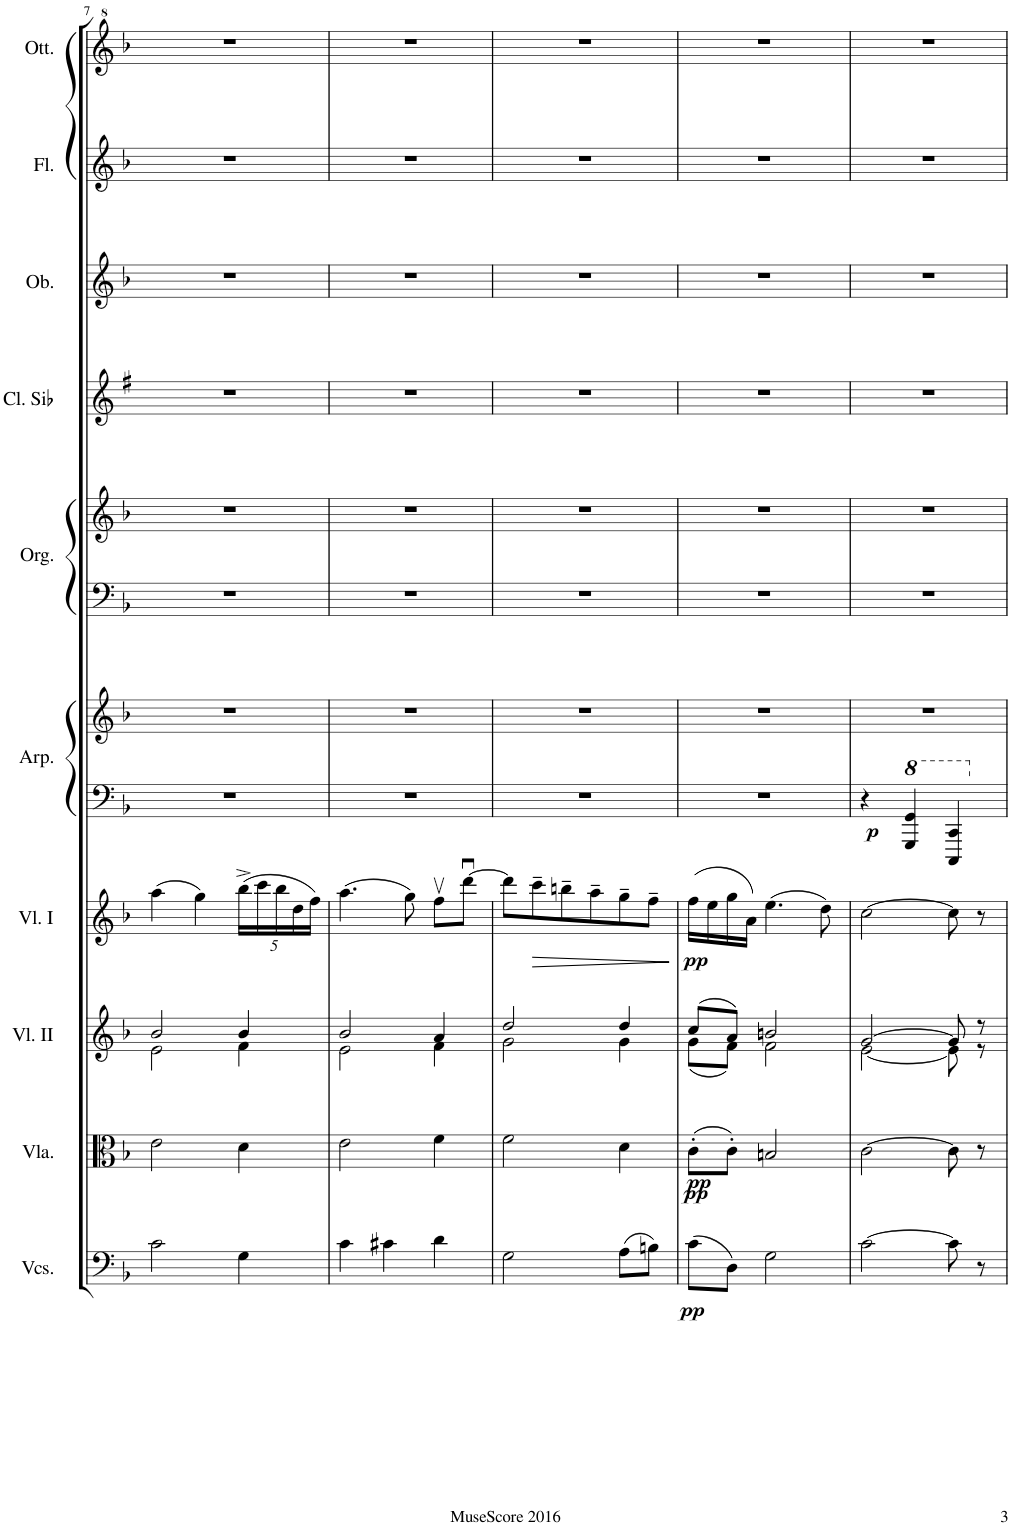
**kern	**dynam	**kern	**dynam	**kern	**kern	**dynam	**kern	**kern	**dynam	**kern	**kern	**kern	**kern	**kern	**kern
*part10	*part10	*part9	*part9	*part8	*part7	*part7	*part6	*part6	*part6	*part5	*part5	*part4	*part3	*part2	*part1
*staff12	*staff12	*staff11	*staff11	*staff10	*staff9	*staff9	*staff8	*staff7	*staff7/8	*staff6	*staff5	*staff4	*staff3	*staff2	*staff1
*I"Violoncello	*	*I"Viola	*	*I"Violino II	*I"Violino I	*	*I"2 Arpe	*	*	*I"Organo	*	*I"Clarinetto in Sib	*I"Oboe	*I"Flauto	*I"Ottavini
*	*	*I'Vla.	*	*I'Vl. II	*I'Vl. I	*	*I'Arp.	*	*	*I'Org.	*	*I'Cl. Sib	*I'Ob.	*I'Fl.	*I'Ott.
!!LO:PB:g=z
*clefF4	*	*clefC3	*	*clefG2	*clefG2	*	*clefF4	*clefG2	*	*clefF4	*clefG2	*clefG2	*clefG2	*clefG2	*clefG^2
*	*	*	*	*	*	*	*	*	*	*	*	*Trd1c2	*	*	*Trd-7c-12
*k[b-]	*	*k[b-]	*	*k[b-]	*k[b-]	*	*k[b-]	*k[b-]	*	*k[b-]	*k[b-]	*k[f#]	*k[b-]	*k[b-]	*k[b-]
*M3/4	*	*M3/4	*	*M3/4	*M3/4	*	*M3/4	*M3/4	*	*M3/4	*M3/4	*M3/4	*M3/4	*M3/4	*M3/4
=7	=7	=7	=7	=7	=7	=7	=7	=7	=7	=7	=7	=7	=7	=7	=7
*	*	*	*	*^	*	*	*	*	*	*	*	*	*	*	*
2c\	.	2e\	.	2b-/	2e\	(4aa\	.	2.r	2.r	.	2.r	2.r	2.r	2.r	2.r	2.r
.	.	.	.	.	.	4gg\)	.	.	.	.	.	.	.	.	.	.
*	*	*	*	*	*	*Xbrackettup	*	*	*	*	*	*	*	*	*	*
4G\	.	4d\	.	4b-/	4f\	(20bb-^\LL	.	.	.	.	.	.	.	.	.	.
.	.	.	.	.	.	20ccc\	.	.	.	.	.	.	.	.	.	.
.	.	.	.	.	.	20bb-\	.	.	.	.	.	.	.	.	.	.
.	.	.	.	.	.	20dd\	.	.	.	.	.	.	.	.	.	.
.	.	.	.	.	.	20ff\JJ)	.	.	.	.	.	.	.	.	.	.
=8	=8	=8	=8	=8	=8	=8	=8	=8	=8	=8	=8	=8	=8	=8	=8	=8
4c\	.	2e\	.	2b-/	2e\	(4.aa\	.	2.r	2.r	.	2.r	2.r	2.r	2.r	2.r	2.r
4c#X\	.	.	.	.	.	.	.	.	.	.	.	.	.	.	.	.
.	.	.	.	.	.	8gg\)	.	.	.	.	.	.	.	.	.	.
4d\	.	4f\	.	4a/	4f\	8ffv\L	.	.	.	.	.	.	.	.	.	.
.	.	.	.	.	.	[8dddu\J	.	.	.	.	.	.	.	.	.	.
=9	=9	=9	=9	=9	=9	=9	=9	=9	=9	=9	=9	=9	=9	=9	=9	=9
2G\	.	2f\	.	2dd/	2g\	8ddd\L]	.	2.r	2.r	.	2.r	2.r	2.r	2.r	2.r	2.r
!	!	!	!	!	!	!	!LO:HP:b	!	!	!	!	!	!	!	!	!
.	.	.	.	.	.	8ccc~\	>	.	.	.	.	.	.	.	.	.
.	.	.	.	.	.	8bbn~\	.	.	.	.	.	.	.	.	.	.
.	.	.	.	.	.	8aa~\	.	.	.	.	.	.	.	.	.	.
(8A\L	.	4d\	.	4dd/	4g\	8gg~\	.	.	.	.	.	.	.	.	.	.
8Bn\J)	.	.	.	.	.	8ff~\J	.	.	.	.	.	.	.	.	.	.
*	*	*	*	*v	*v	*	*	*	*	*	*	*	*	*	*	*
.	.	.	.	.	.	]	.	.	.	.	.	.	.	.	.
=10	=10	=10	=10	=10	=10	=10	=10	=10	=10	=10	=10	=10	=10	=10	=10
*	*	*	*	*^	*	*	*	*	*	*	*	*	*	*	*
!	!LO:DY:b	!	!LO:DY:b	!	!	!	!	!	!	!	!	!	!	!	!	!
!	!	!	!LO:DY:n=1:b	!	!	!	!LO:DY:b	!	!	!	!	!	!	!	!	!
(8c\L	pp	(8c'\L	pp pp	(8cc/L	(8g\L	(16ff\LL	pp	2.r	2.r	.	2.r	2.r	2.r	2.r	2.r	2.r
.	.	.	.	.	.	16ee\	.	.	.	.	.	.	.	.	.	.
8D\J)	.	8c'\J)	.	8a/J)	8f\J)	16gg\	.	.	.	.	.	.	.	.	.	.
.	.	.	.	.	.	16a\JJ)	.	.	.	.	.	.	.	.	.	.
2G\	.	2Bn/	.	2bn/	2f\	(4.ee\	.	.	.	.	.	.	.	.	.	.
.	.	.	.	.	.	8dd\)	.	.	.	.	.	.	.	.	.	.
=11	=11	=11	=11	=11	=11	=11	=11	=11	=11	=11	=11	=11	=11	=11	=11	=11
!	!	!	!	!	!	!	!	!	!	!LO:DY:b=2	!	!	!	!	!	!
[2c\	.	[2c\	.	[2g/	[2e\	[2cc\	.	4r	2.r	p	2.r	2.r	2.r	2.r	2.r	2.r
*	*	*	*	*	*	*	*	*8va	*	*	*	*	*	*	*	*
.	.	.	.	.	.	.	.	4GG/ 4G/	.	.	.	.	.	.	.	.
8c\]	.	8c\]	.	8g/]	8e\]	8cc\]	.	4CC/ 4C/	.	.	.	.	.	.	.	.
8r	.	8r	.	8r	8r	8r	.	.	.	.	.	.	.	.	.	.
*	*	*	*	*	*	*	*	*X8va	*	*	*	*	*	*	*	*
*	*	*	*	*v	*v	*	*	*	*	*	*	*	*	*	*	*
=	=	=	=	=	=	=	=	=	=	=	=	=	=	=	=
*-	*-	*-	*-	*-	*-	*-	*-	*-	*-	*-	*-	*-	*-	*-	*-
